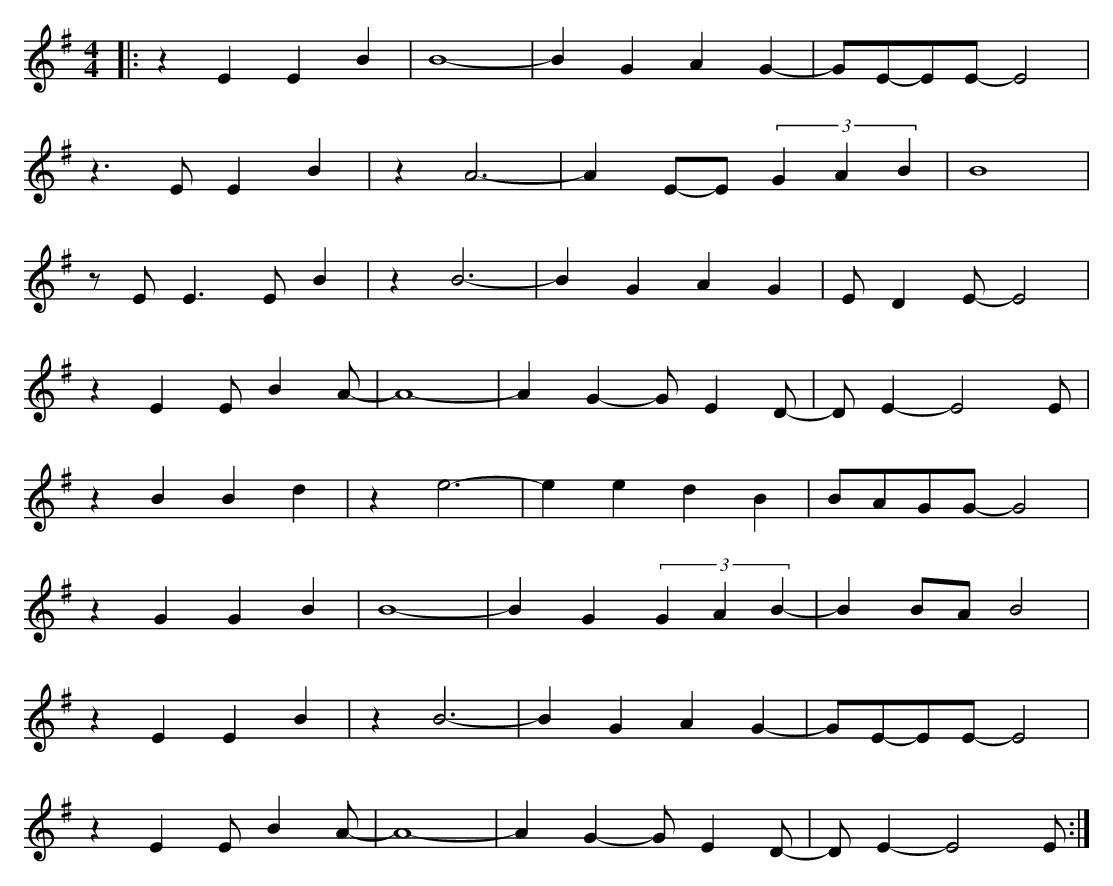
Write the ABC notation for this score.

X:1
M:4/4
K:Emin
|:z2E2E2B2|B8-|B2G2A2G2-|GE-EE-E4|
z3EE2B2|z2A6-|A2E-E(3G2A2B2|B8|
zEE3EB2|z2B6-|B2G2A2G2|ED2E-E4|
z2E2EB2A-|A8-|A2G2-GE2D-|DE2-E4E|
z2B2B2d2|z2e6-|e2e2d2B2|BAGG-G4|
z2G2G2B2|B8-|B2G2(3G2A2B2-|B2BAB4|
z2E2E2B2|z2B6-|B2G2A2G2-|GE-EE-E4|
z2E2EB2A-|A8-|A2G2-GE2D-|DE2-E4E:|
